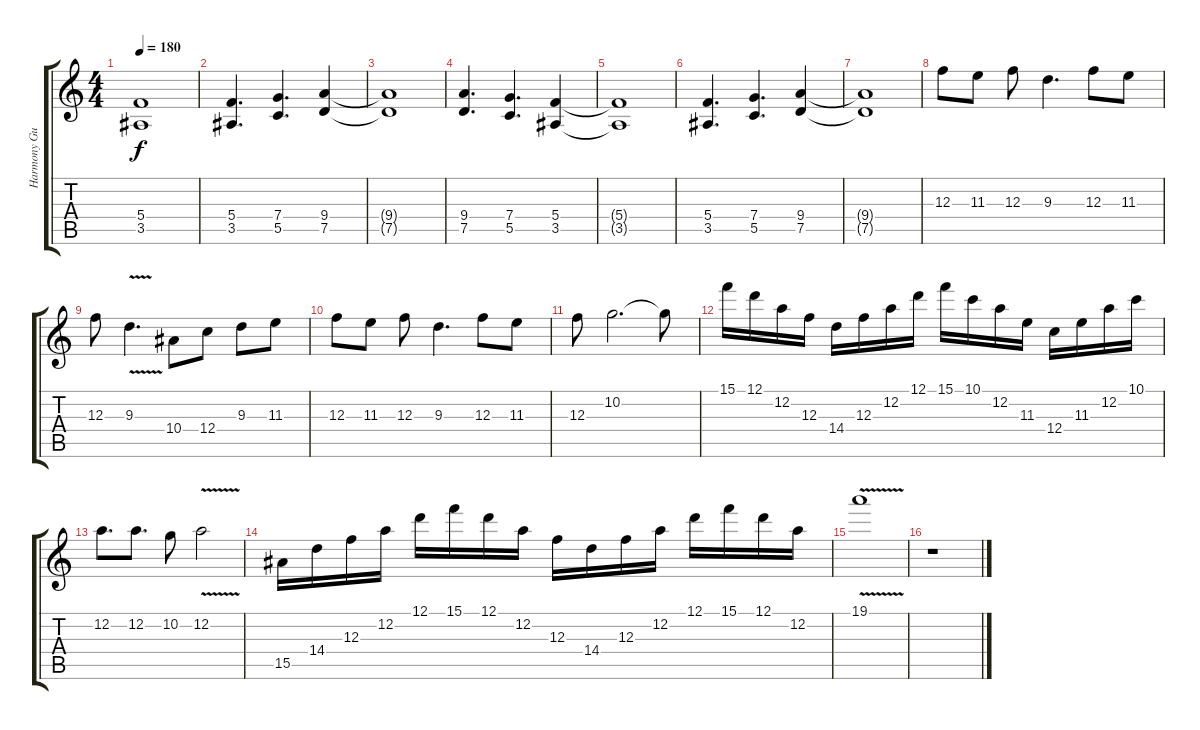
\track ("Harmony Guitar" "Harmony Gu") {instrument distortionguitar}
\staff {score tabs}
\tuning (D4 A3 F3 C3 G2 D2) {hide}
\ts (4 4)
\tempo 180
\clef g2
\ks c
(5.4{t} 3.5{t}).1{dy f} |
(5.4 3.5).4{d} (7.4 5.5).4{d} (9.4 7.5).4 |
(9.4{t} 7.5{t}).1 |
(9.4 7.5).4{d} (7.4 5.5).4{d} (5.4 3.5).4 |
(5.4{t} 3.5{t}).1 |
(5.4 3.5).4{d} (7.4 5.5).4{d} (9.4 7.5).4 |
(9.4{t} 7.5{t}).1 |
12.3.8 11.3.8 12.3.8 9.3.4{d} 12.3.8 11.3.8 |
12.3.8 9.3{v}.4{d} 10.4.8 12.4.8 9.3.8 11.3.8 |
12.3.8 11.3.8 12.3.8 9.3.4{d} 12.3.8 11.3.8 |
12.3.8 10.2.2{d} 10.2{t}.8 |
15.1.16 12.1.16 12.2.16 12.3.16 14.4.16 12.3.16 12.2.16 12.1.16 15.1.16 10.1.16 12.2.16 11.3.16 12.4.16 11.3.16 12.2.16 10.1.16 |
12.2.8{d} 12.2.8{d} 10.2.8 12.2{v}.2 |
15.5.16 14.4.16 12.3.16 12.2.16 12.1.16 15.1.16 12.1.16 12.2.16 12.3.16 14.4.16 12.3.16 12.2.16 12.1.16 15.1.16 12.1.16 12.2.16 |
19.1{v}.1 |
r.1
